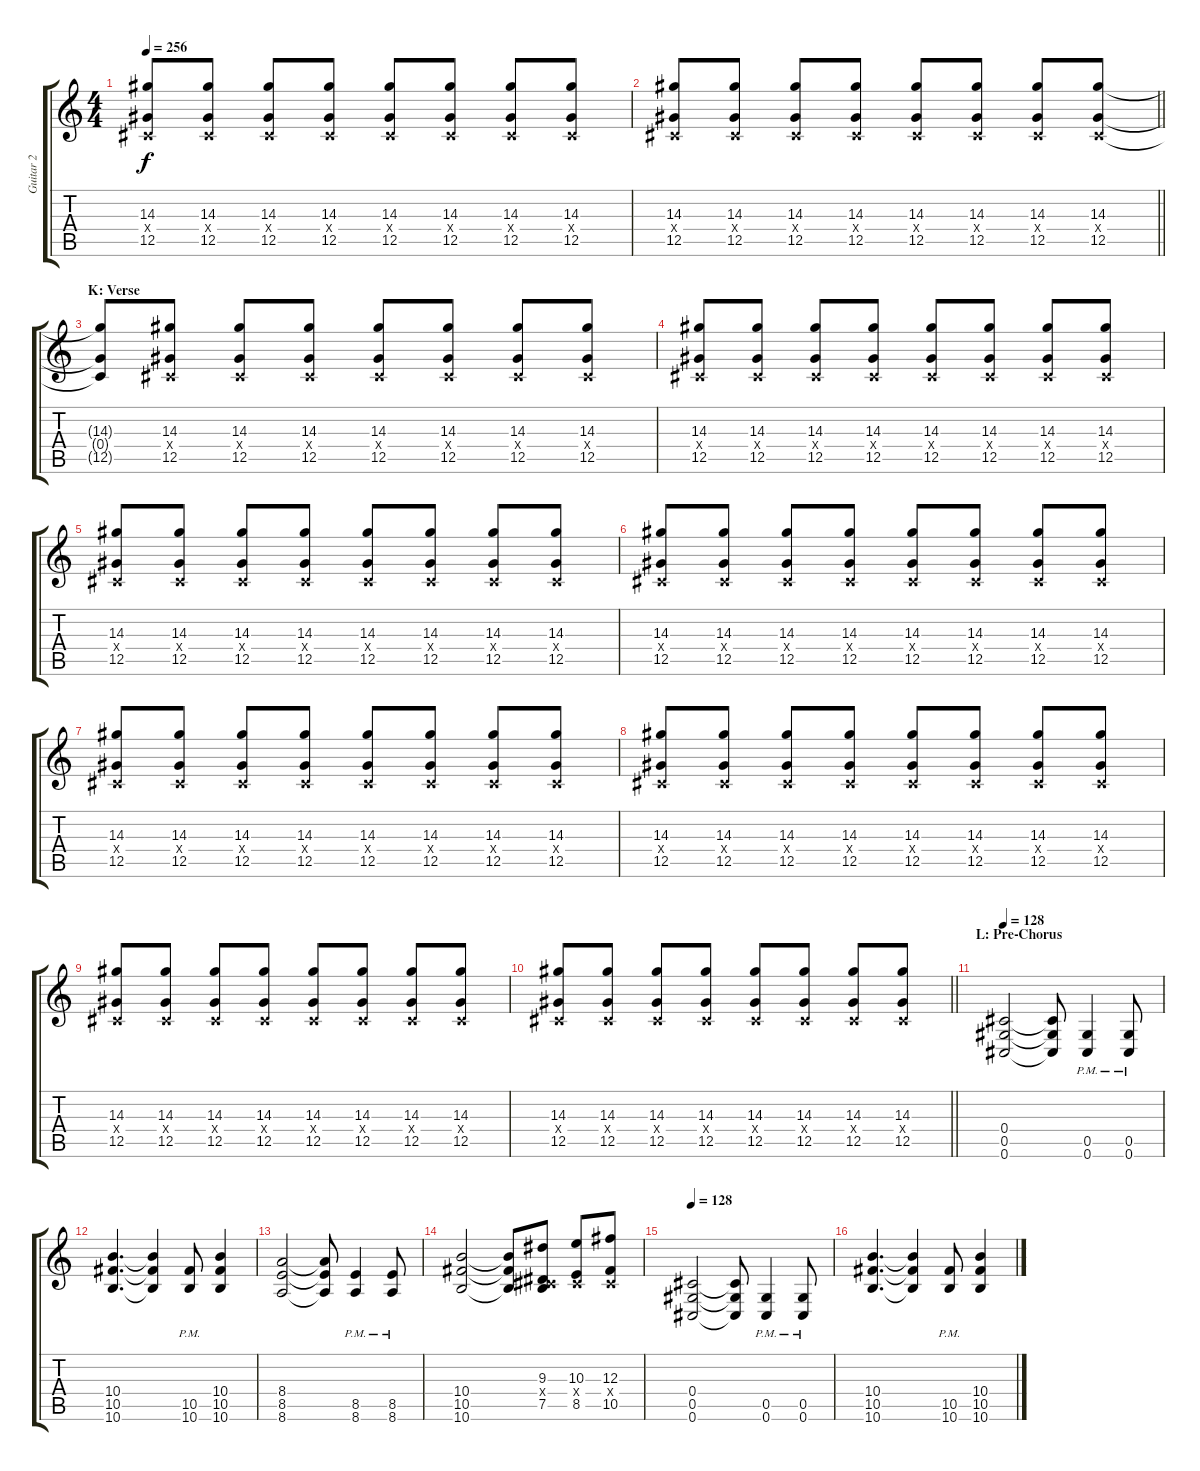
\track ("Guitar 2" "Guitar 2") {instrument distortionguitar}
\staff {score tabs}
\tuning (Eb4 Bb3 Gb3 Db3 Ab2 Db2) {hide}
\ts (4 4)
\tempo 256
\clef g2
\ks c
(14.3 0.4{x} 12.5).8{dy f} (14.3 0.4{x} 12.5).8 (14.3 0.4{x} 12.5).8 (14.3 0.4{x} 12.5).8 (14.3 0.4{x} 12.5).8 (14.3 0.4{x} 12.5).8 (14.3 0.4{x} 12.5).8 (14.3 0.4{x} 12.5).8 |
\barLineRight lightlight
(14.3 0.4{x} 12.5).8 (14.3 0.4{x} 12.5).8 (14.3 0.4{x} 12.5).8 (14.3 0.4{x} 12.5).8 (14.3 0.4{x} 12.5).8 (14.3 0.4{x} 12.5).8 (14.3 0.4{x} 12.5).8 (14.3 0.4{x} 12.5).8 |
\section ("" "K: Verse")
(14.3{t} 0.4{t} 12.5{t}).8 (14.3 0.4{x} 12.5).8 (14.3 0.4{x} 12.5).8 (14.3 0.4{x} 12.5).8 (14.3 0.4{x} 12.5).8 (14.3 0.4{x} 12.5).8 (14.3 0.4{x} 12.5).8 (14.3 0.4{x} 12.5).8 |
(14.3 0.4{x} 12.5).8 (14.3 0.4{x} 12.5).8 (14.3 0.4{x} 12.5).8 (14.3 0.4{x} 12.5).8 (14.3 0.4{x} 12.5).8 (14.3 0.4{x} 12.5).8 (14.3 0.4{x} 12.5).8 (14.3 0.4{x} 12.5).8 |
(14.3 0.4{x} 12.5).8 (14.3 0.4{x} 12.5).8 (14.3 0.4{x} 12.5).8 (14.3 0.4{x} 12.5).8 (14.3 0.4{x} 12.5).8 (14.3 0.4{x} 12.5).8 (14.3 0.4{x} 12.5).8 (14.3 0.4{x} 12.5).8 |
(14.3 0.4{x} 12.5).8 (14.3 0.4{x} 12.5).8 (14.3 0.4{x} 12.5).8 (14.3 0.4{x} 12.5).8 (14.3 0.4{x} 12.5).8 (14.3 0.4{x} 12.5).8 (14.3 0.4{x} 12.5).8 (14.3 0.4{x} 12.5).8 |
(14.3 0.4{x} 12.5).8 (14.3 0.4{x} 12.5).8 (14.3 0.4{x} 12.5).8 (14.3 0.4{x} 12.5).8 (14.3 0.4{x} 12.5).8 (14.3 0.4{x} 12.5).8 (14.3 0.4{x} 12.5).8 (14.3 0.4{x} 12.5).8 |
(14.3 0.4{x} 12.5).8 (14.3 0.4{x} 12.5).8 (14.3 0.4{x} 12.5).8 (14.3 0.4{x} 12.5).8 (14.3 0.4{x} 12.5).8 (14.3 0.4{x} 12.5).8 (14.3 0.4{x} 12.5).8 (14.3 0.4{x} 12.5).8 |
(14.3 0.4{x} 12.5).8 (14.3 0.4{x} 12.5).8 (14.3 0.4{x} 12.5).8 (14.3 0.4{x} 12.5).8 (14.3 0.4{x} 12.5).8 (14.3 0.4{x} 12.5).8 (14.3 0.4{x} 12.5).8 (14.3 0.4{x} 12.5).8 |
\barLineRight lightlight
(14.3 0.4{x} 12.5).8 (14.3 0.4{x} 12.5).8 (14.3 0.4{x} 12.5).8 (14.3 0.4{x} 12.5).8 (14.3 0.4{x} 12.5).8 (14.3 0.4{x} 12.5).8 (14.3 0.4{x} 12.5).8 (14.3 0.4{x} 12.5).8 |
\section ("" "L: Pre-Chorus")
\tempo 128
(0.4 0.5 0.6).2 (0.4{t} 0.5{t} 0.6{t}).8 (0.5{pm} 0.6{pm}).4 (0.5{pm} 0.6{pm}).8 |
(10.4 10.5 10.6).4{d} (10.4{t} 10.5{t} 10.6{t}).4 (10.5{pm} 10.6{pm}).8 (10.4 10.5 10.6).4 |
(8.4 8.5 8.6).2 (8.4{t} 8.5{t} 8.6{t}).8 (8.5{pm} 8.6{pm}).4 (8.5{pm} 8.6{pm}).8 |
(10.4 10.5 10.6).2 (10.4{t} 10.5{t} 10.6{t}).8 (9.3 0.4{x} 7.5 10.6{t}).8 (10.3 0.4{x} 8.5).8 (12.3 0.4{x} 10.5).8 |
\tempo 128
(0.4 0.5 0.6).2 (0.4{t} 0.5{t} 0.6{t}).8 (0.5{pm} 0.6{pm}).4 (0.5{pm} 0.6{pm}).8 |
(10.4 10.5 10.6).4{d} (10.4{t} 10.5{t} 10.6{t}).4 (10.5{pm} 10.6{pm}).8 (10.4 10.5 10.6).4
